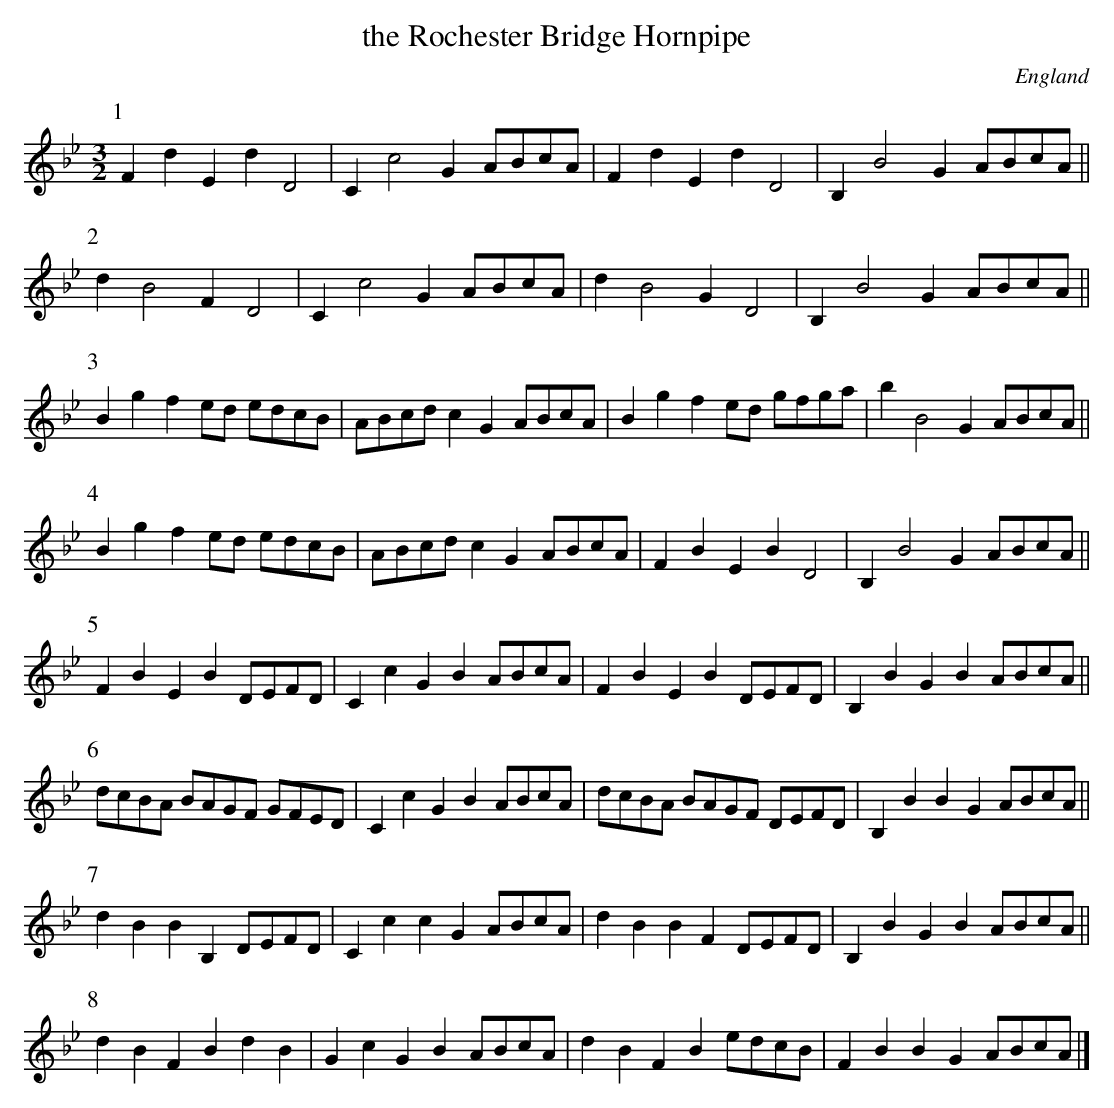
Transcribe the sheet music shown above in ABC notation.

X:1
T:the Rochester Bridge Hornpipe
L:1/8
M:3/2
O:England
K:Bb
P:1
F2 d2 E2 d2 D4   | C2    c4 G2 ABcA | F2 d2 E2 d2 D4   | B,2 B4    G2 ABcA ||
P:2
d2 B4    F2 D4   | C2    c4 G2 ABcA | d2 B4    G2 D4   | B,2 B4    G2 ABcA ||
P:3
B2 g2 f2 ed edcB | ABcd  c2 G2 ABcA | B2 g2 f2 ed gfga | b2  B4    G2 ABcA ||
P:4
B2 g2 f2 ed edcB | ABcd  c2 G2 ABcA | F2 B2 E2 B2 D4   | B,2 B4    G2 ABcA ||
P:5
F2 B2 E2 B2 DEFD | C2 c2 G2 B2 ABcA | F2 B2 E2 B2 DEFD | B,2 B2 G2 B2 ABcA ||
P:6
dcBA  BAGF  GFED | C2 c2 G2 B2 ABcA | dcBA  BAGF  DEFD | B,2 B2 B2 G2 ABcA ||
P:7
d2 B2 B2 B,2 DEFD| C2 c2 c2 G2 ABcA | d2 B2 B2 F2 DEFD | B,2 B2 G2 B2 ABcA ||
P:8
d2 B2 F2 B2 d2 B2| G2 c2 G2 B2 ABcA | d2 B2 F2 B2 edcB | F2  B2 B2 G2 ABcA |]
